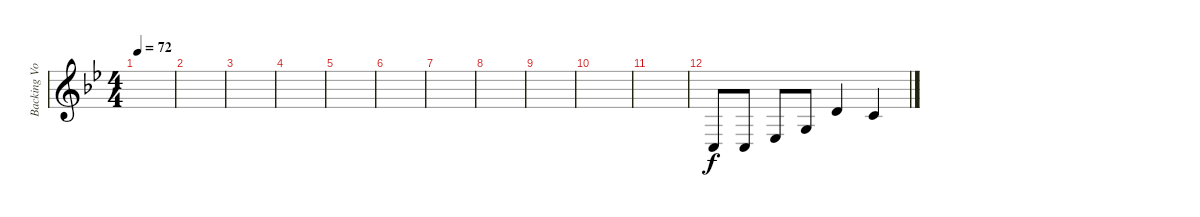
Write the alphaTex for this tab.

\track ("Backing Vocals 2" "Backing Vo") {instrument lead6voice}
\staff {score}
\tuning (E4 B3 G3 D3 A2 E2) {hide}
\ts (4 4)
\tempo 72
\clef g2
\ks bb
|
|
|
|
|
|
|
|
|
|
|
3.5.8 3.5.8 1.4.8 0.3.8 3.2.4 1.2.4
